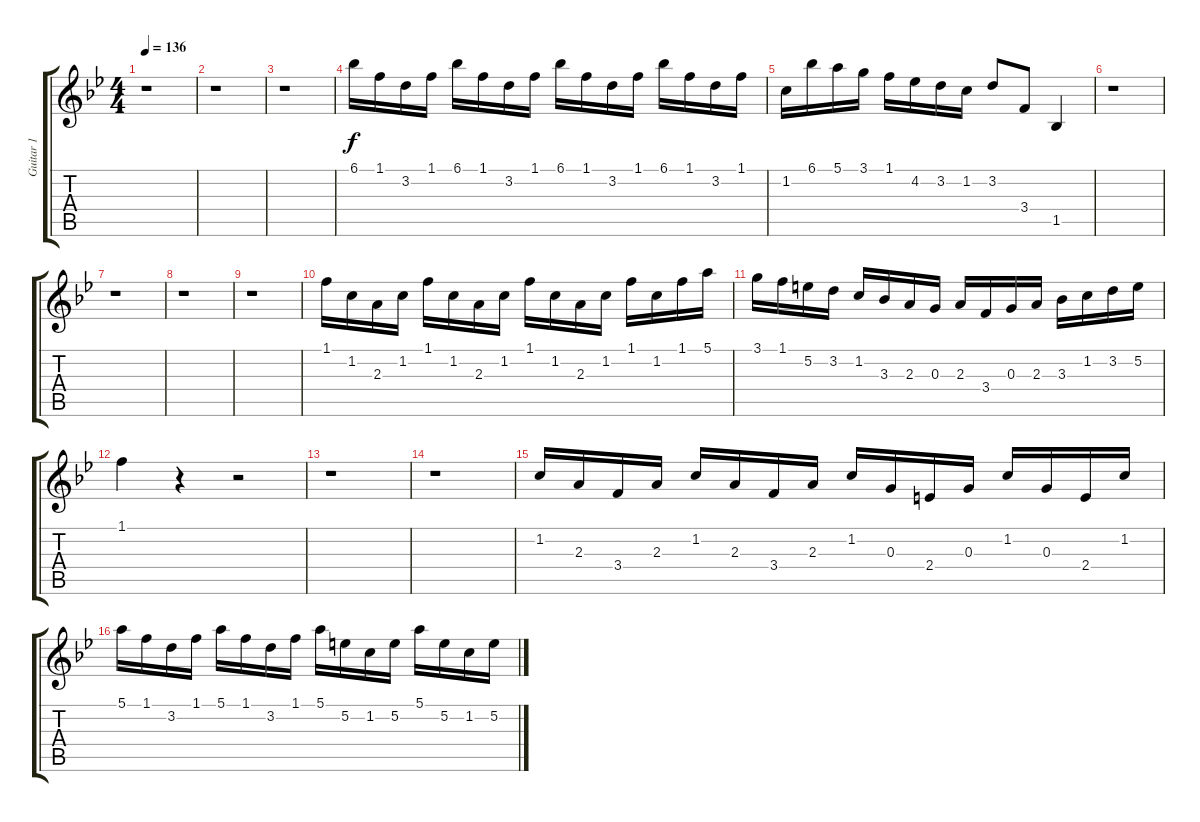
\track ("Guitar 1" "Guitar 1") {instrument electricguitarclean}
\staff {score tabs}
\tuning (E4 B3 G3 D3 A2 E2) {hide}
\ts (4 4)
\tempo 136
\clef g2
\ks bb
r.1{dy f} |
r.1 |
r.1 |
6.1.16 1.1.16 3.2.16 1.1.16 6.1.16 1.1.16 3.2.16 1.1.16 6.1.16 1.1.16 3.2.16 1.1.16 6.1.16 1.1.16 3.2.16 1.1.16 |
1.2.16 6.1.16 5.1.16 3.1.16 1.1.16 4.2.16 3.2.16 1.2.16 3.2.8 3.4.8 1.5.4 |
r.1 |
r.1 |
r.1 |
r.1 |
1.1.16 1.2.16 2.3.16 1.2.16 1.1.16 1.2.16 2.3.16 1.2.16 1.1.16 1.2.16 2.3.16 1.2.16 1.1.16 1.2.16 1.1.16 5.1.16 |
3.1.16 1.1.16 5.2.16 3.2.16 1.2.16 3.3.16 2.3.16 0.3.16 2.3.16 3.4.16 0.3.16 2.3.16 3.3.16 1.2.16 3.2.16 5.2.16 |
1.1.4 r.4 r.2 |
r.1 |
r.1 |
1.2.16 2.3.16 3.4.16 2.3.16 1.2.16 2.3.16 3.4.16 2.3.16 1.2.16 0.3.16 2.4.16 0.3.16 1.2.16 0.3.16 2.4.16 1.2.16 |
5.1.16 1.1.16 3.2.16 1.1.16 5.1.16 1.1.16 3.2.16 1.1.16 5.1.16 5.2.16 1.2.16 5.2.16 5.1.16 5.2.16 1.2.16 5.2.16
